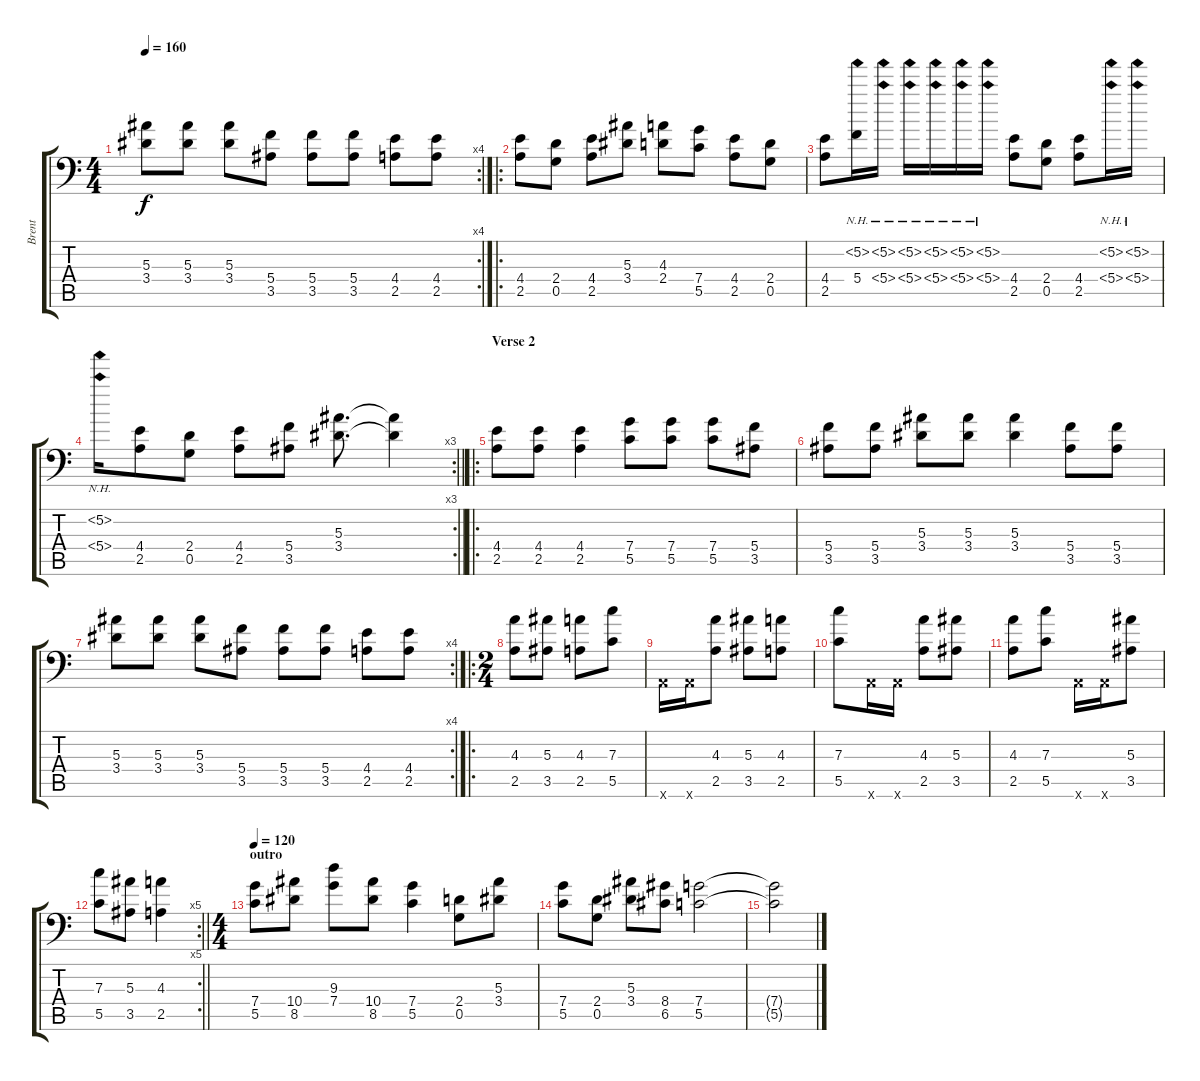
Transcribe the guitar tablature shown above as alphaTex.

\track ("Brent" "Brent") {instrument distortionguitar}
\staff {score tabs}
\tuning (D4 A3 F3 C3 G2 A1) {hide}
\rc 4
\ts (4 4)
\tempo 160
\clef f4
\ks c
(5.3 3.4).8{dy f} (5.3 3.4).8 (5.3 3.4).8 (5.4 3.5).8 (5.4 3.5).8 (5.4 3.5).8 (4.4 2.5).8 (4.4 2.5).8 |
\ro
(4.4 2.5).8 (2.4 0.5).8 (4.4 2.5).8 (5.3 3.4).8 (4.3 2.4).8 (7.4 5.5).8 (4.4 2.5).8 (2.4 0.5).8 |
(4.4 2.5).8 (5.2{nh} 5.4).16 (5.2{nh} 5.4{nh}).16 (5.2{nh} 5.4{nh}).16 (5.2{nh} 5.4{nh}).16 (5.2{nh} 5.4{nh}).16 (5.2{nh} 5.4{nh}).16 (4.4 2.5).8 (2.4 0.5).8 (4.4 2.5).8 (5.2{nh} 5.4{nh}).16 (5.2{nh} 5.4{nh}).16 |
\rc 3
\barLineRight lightlight
(5.2{nh} 5.4{nh}).16 (4.4 2.5).8 (2.4 0.5).8 (4.4 2.5).8 (5.4 3.5).8 (5.3 3.4).8{d} (5.3{t} 3.4{t}).4 |
\ro
\section ("" "Verse 2")
(4.4 2.5).8 (4.4 2.5).8 (4.4 2.5).4 (7.4 5.5).8 (7.4 5.5).8 (7.4 5.5).8 (5.4 3.5).8 |
(5.4 3.5).8 (5.4 3.5).8 (5.3 3.4).8 (5.3 3.4).8 (5.3 3.4).4 (5.4 3.5).8 (5.4 3.5).8 |
\rc 4
(5.3 3.4).8 (5.3 3.4).8 (5.3 3.4).8 (5.4 3.5).8 (5.4 3.5).8 (5.4 3.5).8 (4.4 2.5).8 (4.4 2.5).8 |
\ro
\ts (2 4)
(4.3 2.5).8 (5.3 3.5).8 (4.3 2.5).8 (7.3 5.5).8 |
0.6{x}.16 0.6{x}.16 (4.3 2.5).8 (5.3 3.5).8 (4.3 2.5).8 |
(7.3 5.5).8 0.6{x}.16 0.6{x}.16 (4.3 2.5).8 (5.3 3.5).8 |
(4.3 2.5).8 (7.3 5.5).8 0.6{x}.16 0.6{x}.16 (5.3 3.5).8 |
\rc 5
\barLineRight lightlight
(7.3 5.5).8 (5.3 3.5).8 (4.3 2.5).4 |
\ts (4 4)
\section ("" "outro")
\tempo 120
(7.4 5.5).8 (10.4 8.5).8 (9.3 7.4).8 (10.4 8.5).8 (7.4 5.5).4 (2.4 0.5).8 (5.3 3.4).8 |
(7.4 5.5).8 (2.4 0.5).8 (5.3 3.4).8 (8.4 6.5).8 (7.4 5.5).2 |
(7.4{t} 5.5{t}).2
